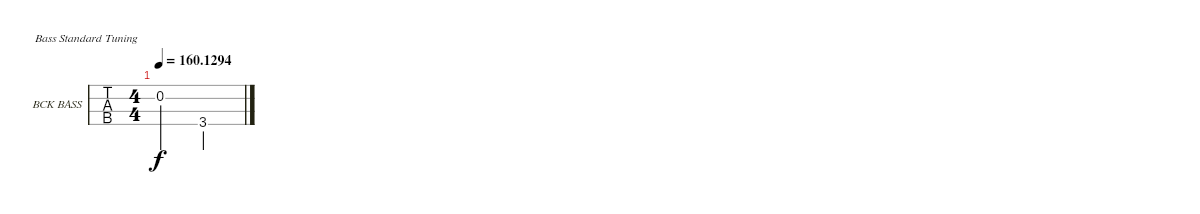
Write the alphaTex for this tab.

\defaultSystemsLayout 4
\bracketExtendMode groupsimilarinstruments
\firstSystemTrackNameOrientation horizontal
\otherSystemsTrackNameOrientation horizontal
\track ("BCK BASS" "BCK BASS") {instrument acousticbass}
\staff {tabs}
\tuning (G2 D2 A1 E1)
\ts (4 4)
\tempo
160.1294
\accidentals auto
\clef f4
\ottava regular
\simile none
\ks g
0.2.2{dy f} 3.4.2
